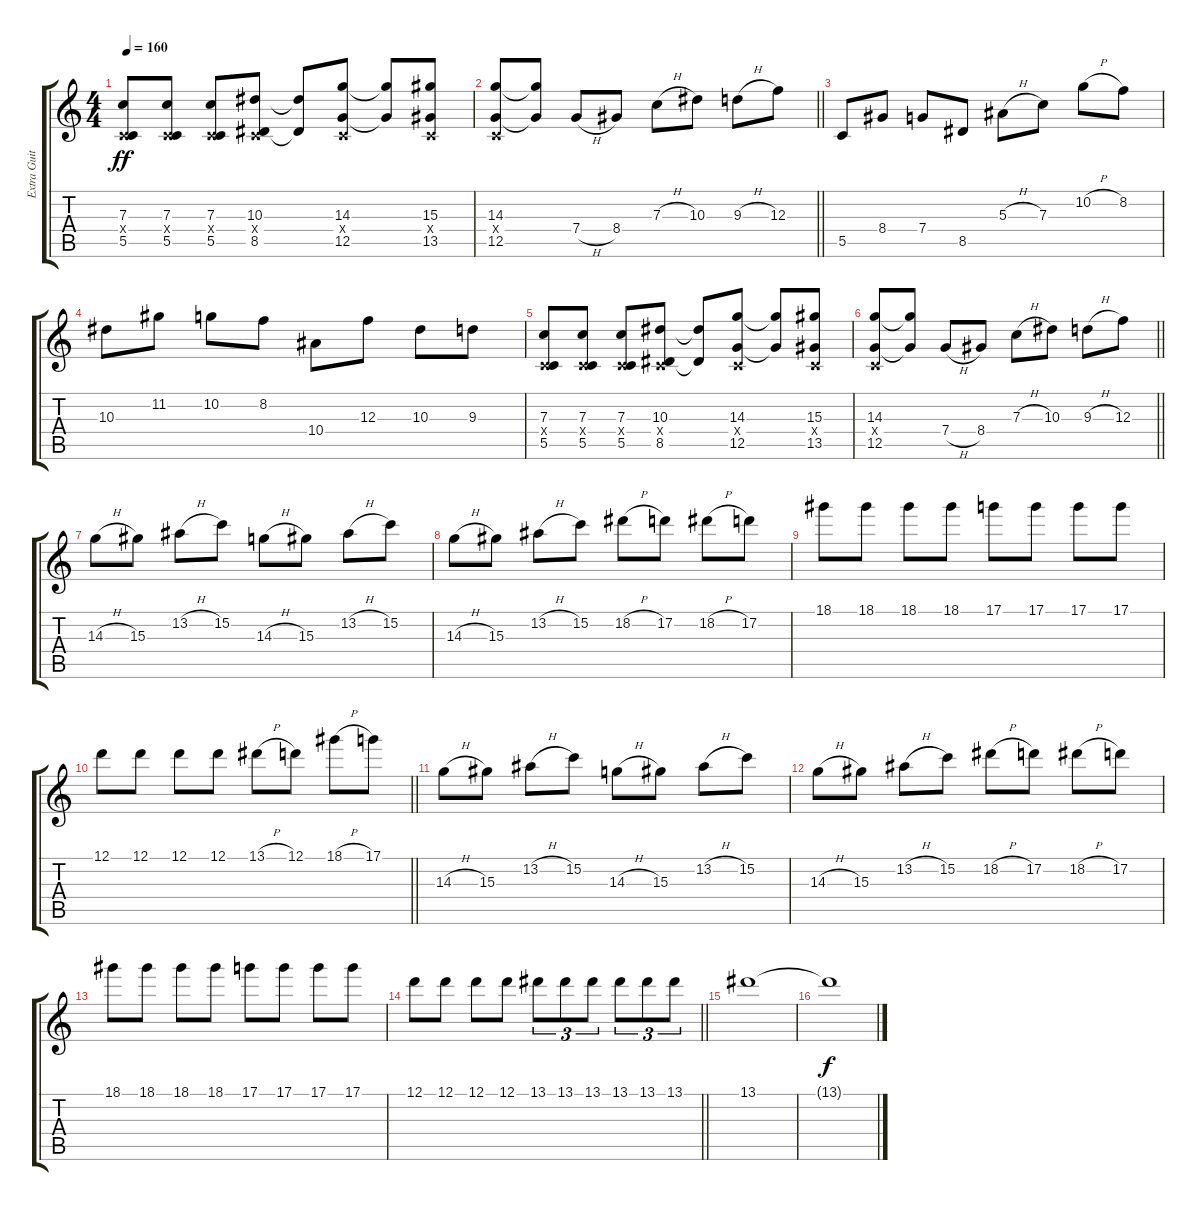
\track ("Extra Guitar" "Extra Guit") {instrument distortionguitar}
\staff {score tabs}
\tuning (D4 A3 F3 C3 G2 C2) {hide}
\ts (4 4)
\tempo 160
\clef g2
\ks c
(7.3 0.4{x} 5.5).8{dy ff} (7.3 0.4{x} 5.5).8 (7.3 0.4{x} 5.5).8 (10.3 0.4{x} 8.5).8 (10.3{t} 8.5{t}).8 (14.3 0.4{x} 12.5).8 (14.3{t} 12.5{t}).8 (15.3 0.4{x} 13.5).8 |
\barLineRight lightlight
(14.3 0.4{x} 12.5).8 (14.3{t} 12.5{t}).8 7.4{h}.8 8.4.8 7.3{h}.8 10.3.8 9.3{h}.8 12.3.8 |
5.5.8 8.4.8 7.4.8 8.5.8 5.3{h}.8 7.3.8 10.2{h}.8 8.2.8 |
10.3.8 11.2.8 10.2.8 8.2.8 10.4.8 12.3.8 10.3.8 9.3.8 |
(7.3 0.4{x} 5.5).8 (7.3 0.4{x} 5.5).8 (7.3 0.4{x} 5.5).8 (10.3 0.4{x} 8.5).8 (10.3{t} 8.5{t}).8 (14.3 0.4{x} 12.5).8 (14.3{t} 12.5{t}).8 (15.3 0.4{x} 13.5).8 |
\barLineRight lightlight
(14.3 0.4{x} 12.5).8 (14.3{t} 12.5{t}).8 7.4{h}.8 8.4.8 7.3{h}.8 10.3.8 9.3{h}.8 12.3.8 |
14.3{h}.8 15.3.8 13.2{h}.8 15.2.8 14.3{h}.8 15.3.8 13.2{h}.8 15.2.8 |
14.3{h}.8 15.3.8 13.2{h}.8 15.2.8 18.2{h}.8 17.2.8 18.2{h}.8 17.2.8 |
18.1.8 18.1.8 18.1.8 18.1.8 17.1.8 17.1.8 17.1.8 17.1.8 |
\barLineRight lightlight
12.1.8 12.1.8 12.1.8 12.1.8 13.1{h}.8 12.1.8 18.1{h}.8 17.1.8 |
14.3{h}.8 15.3.8 13.2{h}.8 15.2.8 14.3{h}.8 15.3.8 13.2{h}.8 15.2.8 |
14.3{h}.8 15.3.8 13.2{h}.8 15.2.8 18.2{h}.8 17.2.8 18.2{h}.8 17.2.8 |
18.1.8 18.1.8 18.1.8 18.1.8 17.1.8 17.1.8 17.1.8 17.1.8 |
\barLineRight lightlight
12.1.8 12.1.8 12.1.8 12.1.8 13.1.8{tu (3 2)} 13.1.8{tu (3 2)} 13.1.8{tu (3 2)} 13.1.8{tu (3 2)} 13.1.8{tu (3 2)} 13.1.8{tu (3 2)} |
13.1.1{volume 0} |
13.1{t}.1{dy f}
